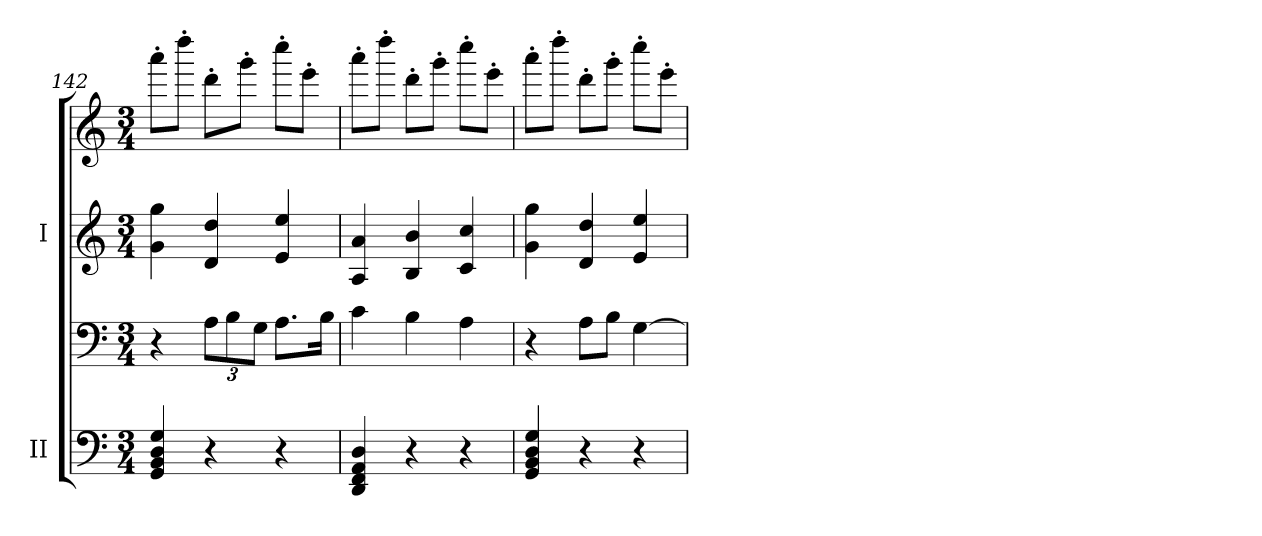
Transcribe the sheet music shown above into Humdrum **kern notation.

**kern	**kern	**kern	**kern
*part2	*part2	*part1	*part1
*staff4	*staff3	*staff2	*staff1
*I"II	*	*I"I	*
*I'II	*	*I'I	*
*clefF4	*clefF4	*clefG2	*clefG2
*k[]	*k[]	*k[]	*k[]
*M3/4	*M3/4	*M3/4	*M3/4
=142	=142	=142	=142
4GG/ 4BB/ 4D/ 4G/	4r	4g\ 4gg\	8aaa'\L
.	.	.	8dddd'\J
*	*Xbrackettup	*	*
4r	12A\L	4d/ 4dd/	8ddd'\L
.	12B\	.	.
.	.	.	8ggg'\J
.	12G\J	.	.
4r	8.A\L	4e/ 4ee/	8cccc'\L
.	.	.	8eee'\J
.	16B\Jk	.	.
=143	=143	=143	=143
4DD/ 4FF/ 4AA/ 4D/	4c\	4A/ 4a/	8aaa'\L
.	.	.	8dddd'\J
4r	4B\	4B/ 4b/	8ddd'\L
.	.	.	8ggg'\J
4r	4A\	4c/ 4cc/	8cccc'\L
.	.	.	8eee'\J
=144	=144	=144	=144
4GG/ 4BB/ 4D/ 4G/	4r	4g\ 4gg\	8aaa'\L
.	.	.	8dddd'\J
4r	8A\L	4d/ 4dd/	8ddd'\L
.	8B\J	.	8ggg'\J
4r	[4G\	4e/ 4ee/	8cccc'\L
.	.	.	8eee'\J
=	=	=	=
*-	*-	*-	*-
